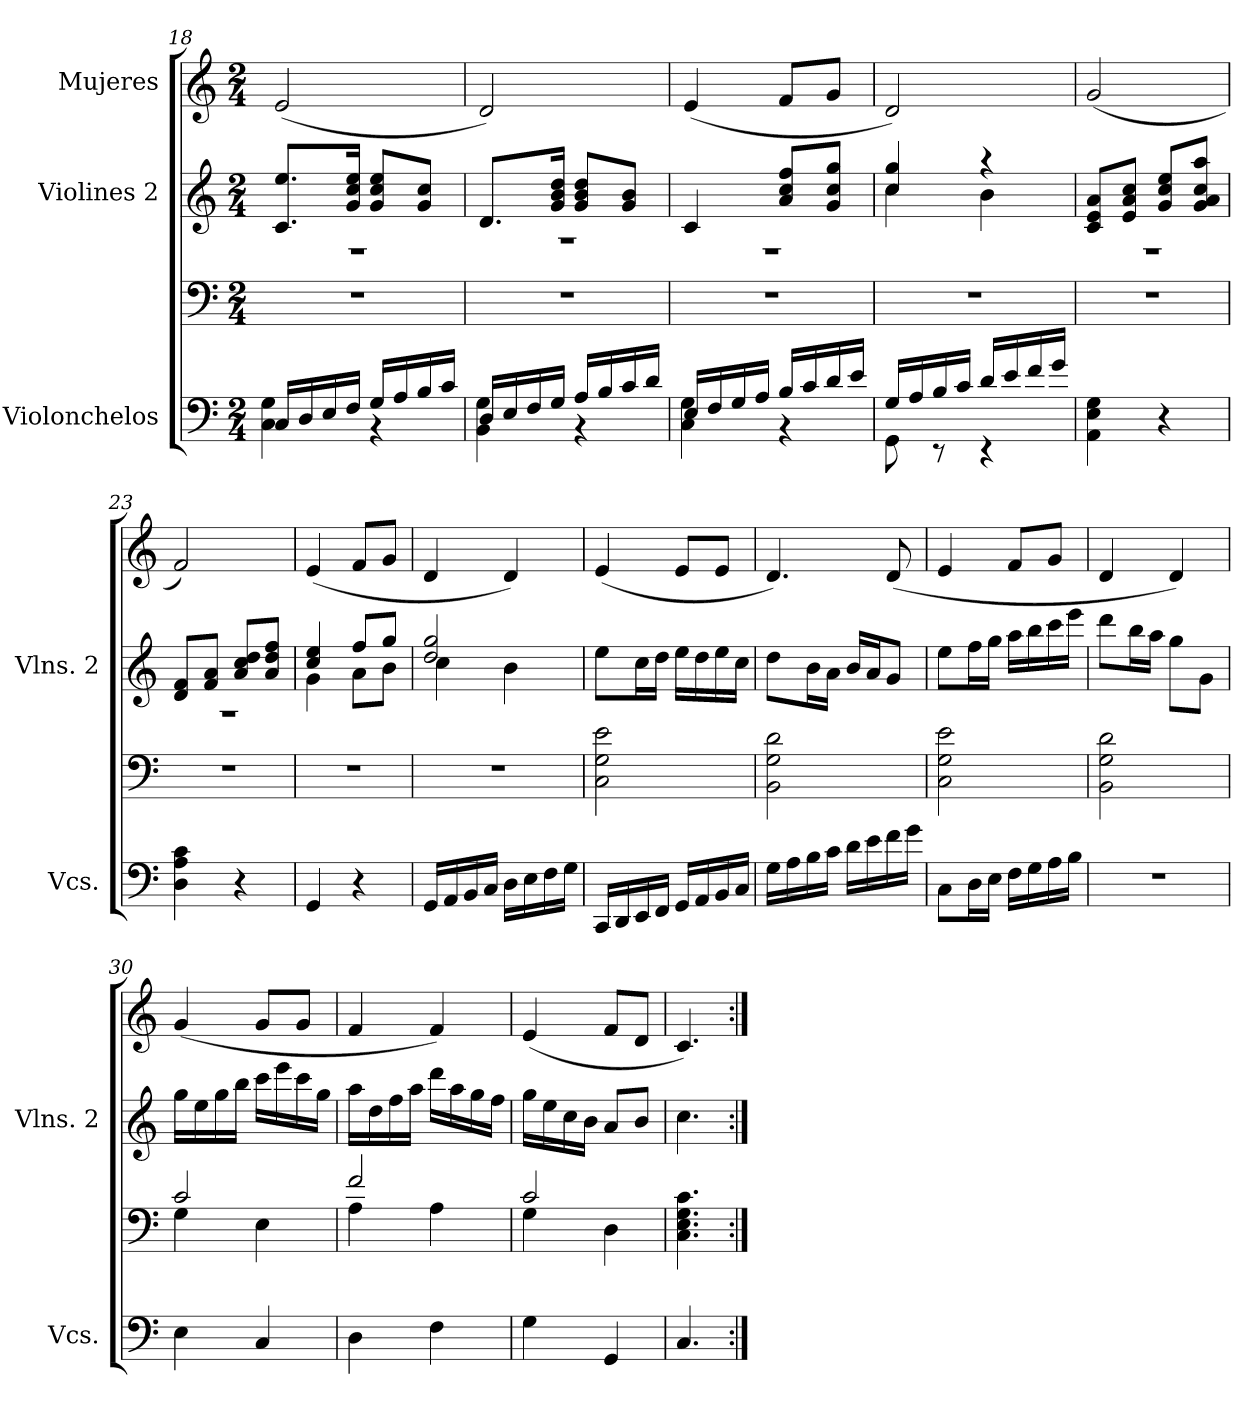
**kern	**kern	**kern	**kern
*part3	*part3	*part2	*part1
*staff4	*staff3	*staff2	*staff1
*I"Violonchelos	*	*I"Violines 2	*I"Mujeres
*I'Vcs.	*	*I'Vlns. 2	*
!!LO:PB:g=z
*clefF4	*clefF4	*clefG2	*clefG2
*k[]	*k[]	*k[]	*k[]
*M2/4	*M2/4	*M2/4	*M2/4
=18	=18	=18	=18
*^	*	*^	*
16C/LL	4C\ 4G\	2r	8.c/ 8.ee/L	2r	(<2e/
16D/	.	.	.	.	.
16E/	.	.	.	.	.
16F/JJ	.	.	16g/ 16cc/ 16ee/Jk	.	.
16G/LL	4r	.	8g/ 8cc/ 8ee/L	.	.
16A/	.	.	.	.	.
16B/	.	.	8g/ 8cc/J	.	.
16c/JJ	.	.	.	.	.
=19	=19	=19	=19	=19	=19
16D/LL	4BB\ 4G\	2r	8.d/L	2r	2d/)
16E/	.	.	.	.	.
16F/	.	.	.	.	.
16G/JJ	.	.	16g/ 16b/ 16dd/Jk	.	.
16A/LL	4r	.	8g/ 8b/ 8dd/L	.	.
16B/	.	.	.	.	.
16c/	.	.	8g/ 8b/J	.	.
16d/JJ	.	.	.	.	.
=20	=20	=20	=20	=20	=20
16E/LL	4C\ 4G\	2r	4c/	2r	(<4e/
16F/	.	.	.	.	.
16G/	.	.	.	.	.
16A/JJ	.	.	.	.	.
16B/LL	4r	.	8a/ 8cc/ 8ff/L	.	8f/L
16c/	.	.	.	.	.
16d/	.	.	8g/ 8cc/ 8gg/J	.	8g/J
16e/JJ	.	.	.	.	.
=21	=21	=21	=21	=21	=21
16G/LL	8GG\	2r	4cc/ 4gg/	4cc\	2d/)
16A/	.	.	.	.	.
16B/	8r	.	.	.	.
16c/JJ	.	.	.	.	.
16d/LL	4r	.	4r	4b\	.
16e/	.	.	.	.	.
16f/	.	.	.	.	.
16g/JJ	.	.	.	.	.
*v	*v	*	*	*	*
=22	=22	=22	=22	=22
4AA\ 4E\ 4G\	2r	8c/ 8e/ 8a/L	2r	(<2g/
.	.	8e/ 8a/ 8cc/J	.	.
4r	.	8g/ 8cc/ 8ee/L	.	.
.	.	8g/ 8a/ 8cc/ 8aa/J	.	.
=23	=23	=23	=23	=23
4D\ 4A\ 4c\	2r	8d/ 8f/L	2r	2f/)
.	.	8f/ 8a/J	.	.
4r	.	8a/ 8cc/ 8dd/L	.	.
.	.	8a/ 8dd/ 8ff/J	.	.
=24	=24	=24	=24	=24
4GG/	2r	4cc/ 4ee/	4g\	(<4e/
4r	.	8ff/L	8a\L	8f/L
.	.	8gg/J	8b\J	8g/J
!!LO:LB:g=z
=25	=25	=25	=25	=25
16GG/LL	2r	2dd/ 2gg/	4cc\	4d/
16AA/	.	.	.	.
16BB/	.	.	.	.
16C/JJ	.	.	.	.
16D\LL	.	.	4b\	4d/)
16E\	.	.	.	.
16F\	.	.	.	.
16G\JJ	.	.	.	.
*	*	*v	*v	*
=26	=26	=26	=26
16CC/LL	2C\ 2G\ 2e\	8ee\L	(<4e/
16DD/	.	.	.
16EE/	.	16cc\L	.
16FF/JJ	.	16dd\JJ	.
16GG/LL	.	16ee\LL	8e/L
16AA/	.	16dd\	.
16BB/	.	16ee\	8e/J
16C/JJ	.	16cc\JJ	.
=27	=27	=27	=27
16G\LL	2BB\ 2G\ 2d\	8dd\L	4.d/)
16A\	.	.	.
16B\	.	16b\L	.
16c\JJ	.	16a\JJ	.
16d\LL	.	16b/LL	.
16e\	.	16a/J	.
16f\	.	8g/J	(<8d/
16g\JJ	.	.	.
=28	=28	=28	=28
8C\L	2C\ 2G\ 2e\	8ee\L	4e/
16D\L	.	16ff\L	.
16E\JJ	.	16gg\JJ	.
16F\LL	.	16aa\LL	8f/L
16G\	.	16bb\	.
16A\	.	16ccc\	8g/J
16B\JJ	.	16eee\JJ	.
!!LO:PB:g=z
=29	=29	=29	=29
2r	2BB\ 2G\ 2d\	8ddd\L	4d/
.	.	16bb\L	.
.	.	16aa\JJ	.
.	.	8gg\L	4d/)
.	.	8g\J	.
=30	=30	=30	=30
*	*^	*	*
4E\	2c/	4G\	16gg\LL	(<4g/
.	.	.	16ee\	.
.	.	.	16gg\	.
.	.	.	16bb\JJ	.
4C/	.	4E\	16ccc\LL	8g/L
.	.	.	16eee\	.
.	.	.	16ccc\	8g/J
.	.	.	16gg\JJ	.
=31	=31	=31	=31	=31
4D\	2f/	4A\	16aa\LL	4f/
.	.	.	16dd\	.
.	.	.	16ff\	.
.	.	.	16aa\JJ	.
4F\	.	4A\	16ddd\LL	4f/)
.	.	.	16aa\	.
.	.	.	16gg\	.
.	.	.	16ff\JJ	.
=32	=32	=32	=32	=32
4G\	2c/	4G\	16gg\LL	(<4e/
.	.	.	16ee\	.
.	.	.	16cc\	.
.	.	.	16b\JJ	.
4GG/	.	4D\	8a/L	8f/L
.	.	.	8b/J	8d/J
*	*v	*v	*	*
=33	=33	=33	=33
4.C/	4.C\ 4.E\ 4.G\ 4.c\	4.cc\	4.c/)
=:|!	=:|!	=:|!	=:|!
*-	*-	*-	*-
